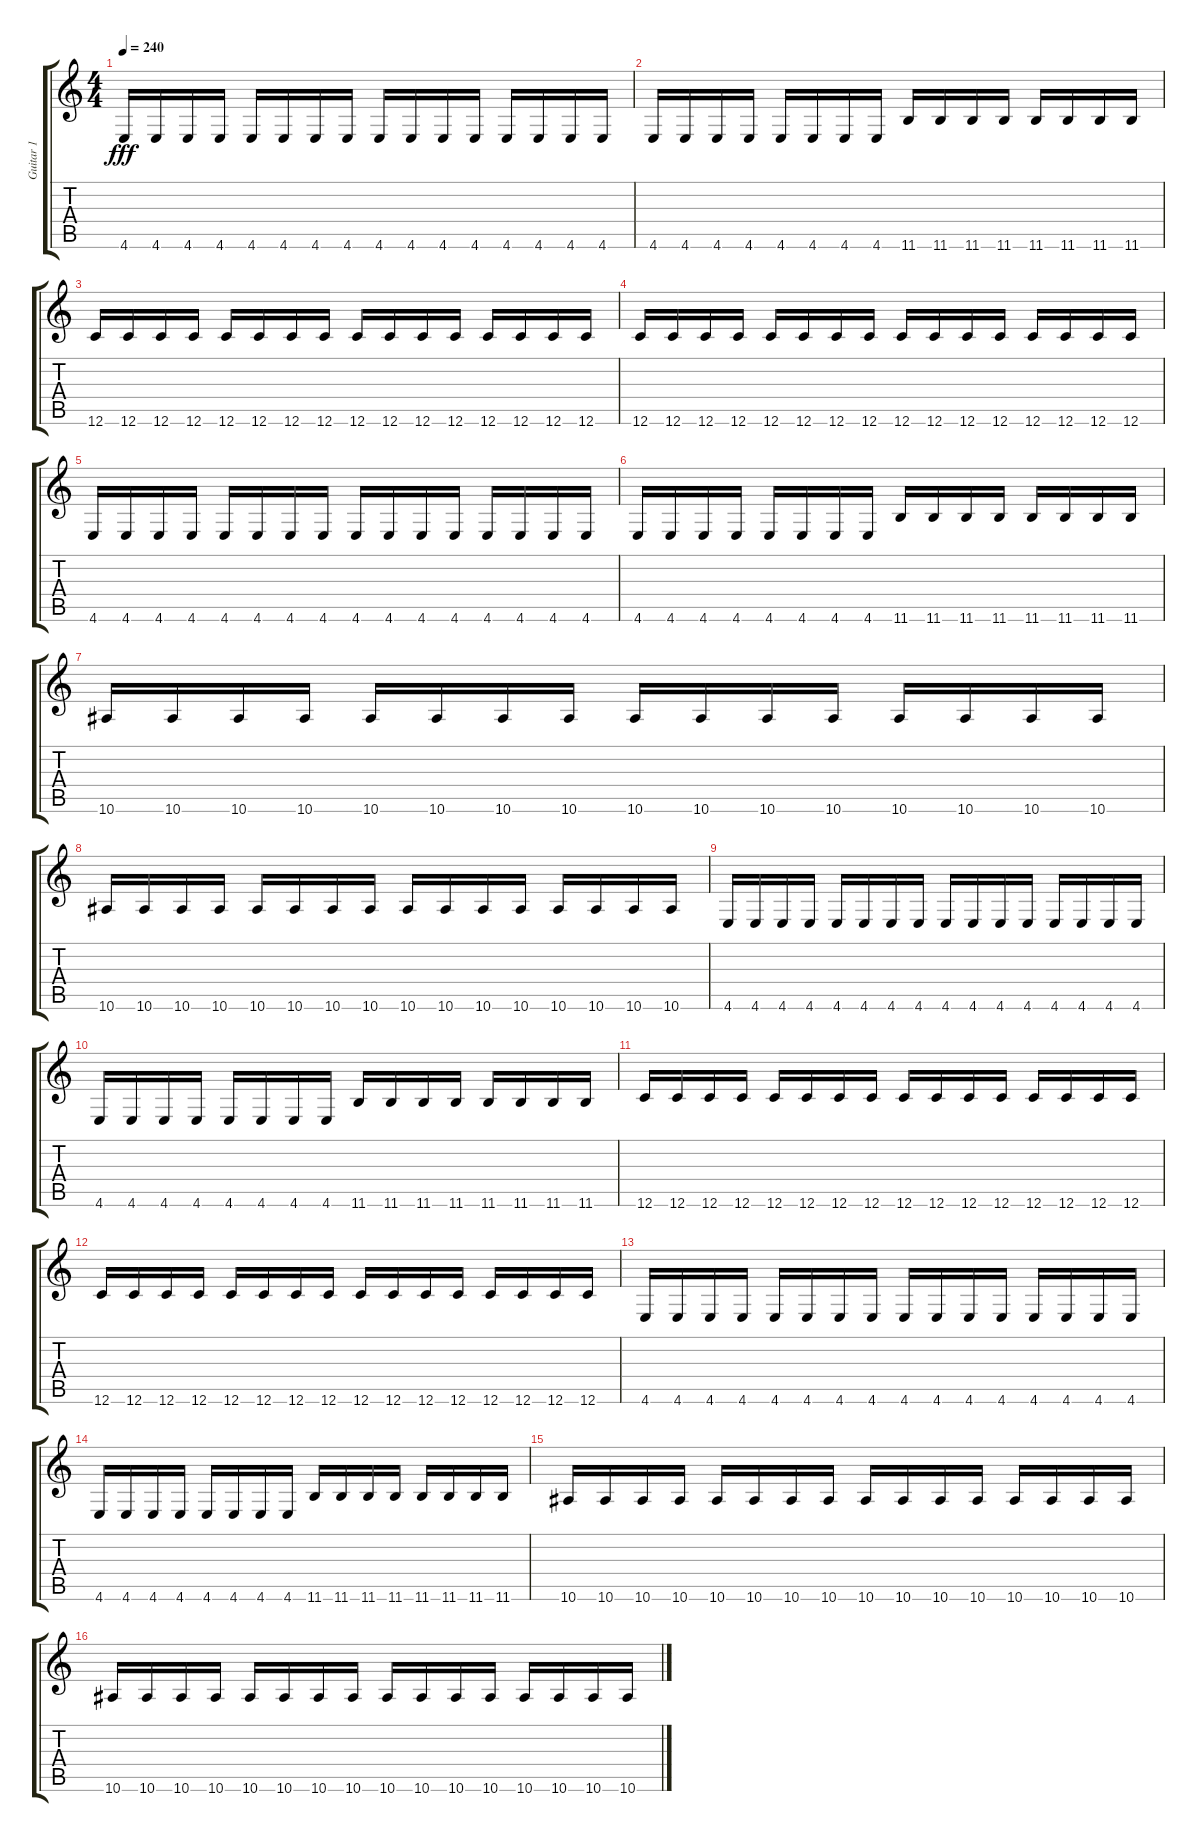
\track ("Guitar 1" "Guitar 1") {instrument distortionguitar}
\staff {score tabs}
\tuning (G4 C4 G3 C3 G2 C2) {hide}
\ts (4 4)
\tempo 240
\clef g2
\ks c
4.6.16{dy fff} 4.6.16 4.6.16 4.6.16 4.6.16 4.6.16 4.6.16 4.6.16 4.6.16 4.6.16 4.6.16 4.6.16 4.6.16 4.6.16 4.6.16 4.6.16 |
4.6.16 4.6.16 4.6.16 4.6.16 4.6.16 4.6.16 4.6.16 4.6.16 11.6.16 11.6.16 11.6.16 11.6.16 11.6.16 11.6.16 11.6.16 11.6.16 |
12.6.16 12.6.16 12.6.16 12.6.16 12.6.16 12.6.16 12.6.16 12.6.16 12.6.16 12.6.16 12.6.16 12.6.16 12.6.16 12.6.16 12.6.16 12.6.16 |
12.6.16 12.6.16 12.6.16 12.6.16 12.6.16 12.6.16 12.6.16 12.6.16 12.6.16 12.6.16 12.6.16 12.6.16 12.6.16 12.6.16 12.6.16 12.6.16 |
4.6.16 4.6.16 4.6.16 4.6.16 4.6.16 4.6.16 4.6.16 4.6.16 4.6.16 4.6.16 4.6.16 4.6.16 4.6.16 4.6.16 4.6.16 4.6.16 |
4.6.16 4.6.16 4.6.16 4.6.16 4.6.16 4.6.16 4.6.16 4.6.16 11.6.16 11.6.16 11.6.16 11.6.16 11.6.16 11.6.16 11.6.16 11.6.16 |
10.6.16 10.6.16 10.6.16 10.6.16 10.6.16 10.6.16 10.6.16 10.6.16 10.6.16 10.6.16 10.6.16 10.6.16 10.6.16 10.6.16 10.6.16 10.6.16 |
10.6.16 10.6.16 10.6.16 10.6.16 10.6.16 10.6.16 10.6.16 10.6.16 10.6.16 10.6.16 10.6.16 10.6.16 10.6.16 10.6.16 10.6.16 10.6.16 |
4.6.16 4.6.16 4.6.16 4.6.16 4.6.16 4.6.16 4.6.16 4.6.16 4.6.16 4.6.16 4.6.16 4.6.16 4.6.16 4.6.16 4.6.16 4.6.16 |
4.6.16 4.6.16 4.6.16 4.6.16 4.6.16 4.6.16 4.6.16 4.6.16 11.6.16 11.6.16 11.6.16 11.6.16 11.6.16 11.6.16 11.6.16 11.6.16 |
12.6.16 12.6.16 12.6.16 12.6.16 12.6.16 12.6.16 12.6.16 12.6.16 12.6.16 12.6.16 12.6.16 12.6.16 12.6.16 12.6.16 12.6.16 12.6.16 |
12.6.16 12.6.16 12.6.16 12.6.16 12.6.16 12.6.16 12.6.16 12.6.16 12.6.16 12.6.16 12.6.16 12.6.16 12.6.16 12.6.16 12.6.16 12.6.16 |
4.6.16 4.6.16 4.6.16 4.6.16 4.6.16 4.6.16 4.6.16 4.6.16 4.6.16 4.6.16 4.6.16 4.6.16 4.6.16 4.6.16 4.6.16 4.6.16 |
4.6.16 4.6.16 4.6.16 4.6.16 4.6.16 4.6.16 4.6.16 4.6.16 11.6.16 11.6.16 11.6.16 11.6.16 11.6.16 11.6.16 11.6.16 11.6.16 |
10.6.16 10.6.16 10.6.16 10.6.16 10.6.16 10.6.16 10.6.16 10.6.16 10.6.16 10.6.16 10.6.16 10.6.16 10.6.16 10.6.16 10.6.16 10.6.16 |
10.6.16 10.6.16 10.6.16 10.6.16 10.6.16 10.6.16 10.6.16 10.6.16 10.6.16 10.6.16 10.6.16 10.6.16 10.6.16 10.6.16 10.6.16 10.6.16
